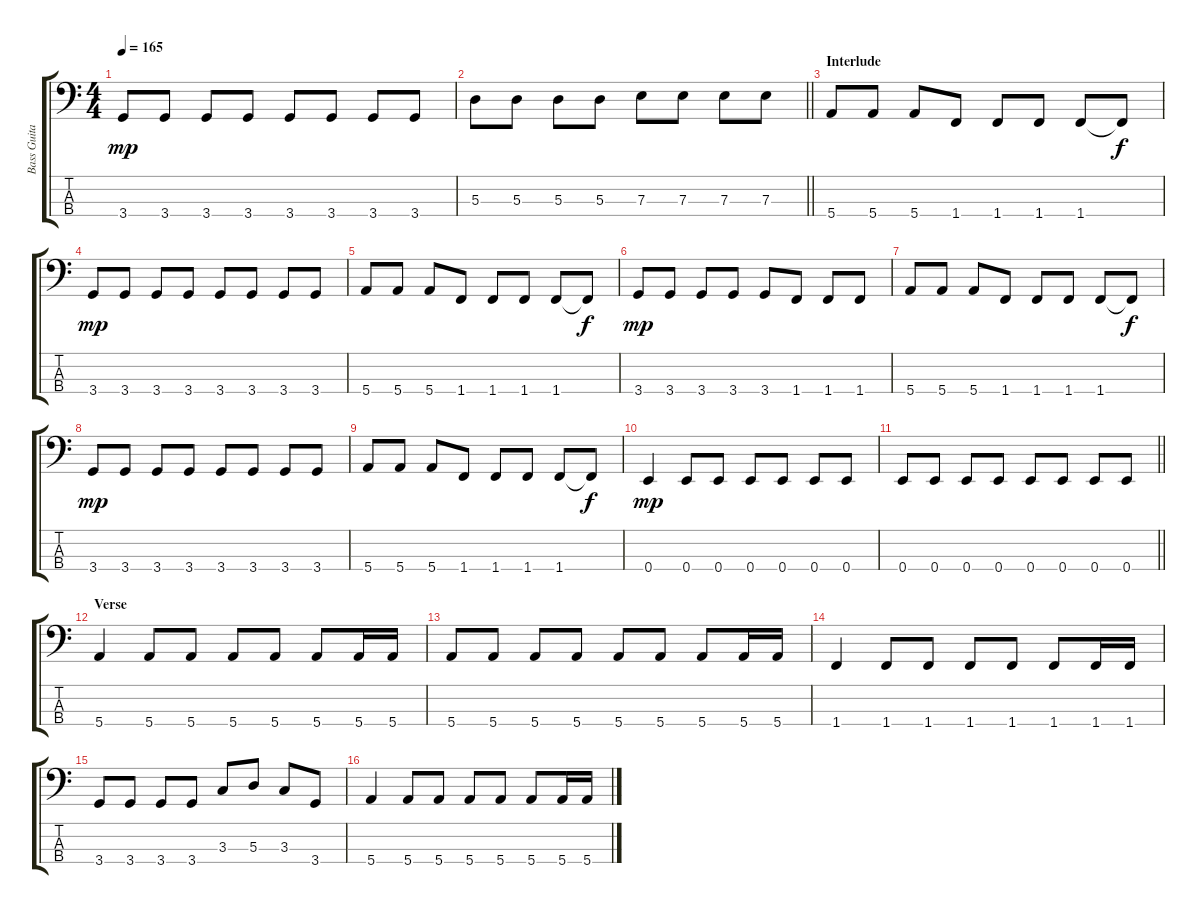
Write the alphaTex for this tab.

\track ("Bass Guitar" "Bass Guita") {instrument electricbassfinger}
\staff {score tabs}
\tuning (G2 D2 A1 E1) {hide}
\ts (4 4)
\tempo 165
\clef f4
\ks c
3.4.8{dy mp} 3.4.8 3.4.8 3.4.8 3.4.8 3.4.8 3.4.8 3.4.8 |
\barLineRight lightlight
5.3.8 5.3.8 5.3.8 5.3.8 7.3.8 7.3.8 7.3.8 7.3.8 |
\section ("" "Interlude")
5.4.8 5.4.8 5.4.8 1.4.8 1.4.8 1.4.8 1.4.8 1.4{t}.8{dy f} |
3.4.8{dy mp} 3.4.8 3.4.8 3.4.8 3.4.8 3.4.8 3.4.8 3.4.8 |
5.4.8 5.4.8 5.4.8 1.4.8 1.4.8 1.4.8 1.4.8 1.4{t}.8{dy f} |
3.4.8{dy mp} 3.4.8 3.4.8 3.4.8 3.4.8 1.4.8 1.4.8 1.4.8 |
5.4.8 5.4.8 5.4.8 1.4.8 1.4.8 1.4.8 1.4.8 1.4{t}.8{dy f} |
3.4.8{dy mp} 3.4.8 3.4.8 3.4.8 3.4.8 3.4.8 3.4.8 3.4.8 |
5.4.8 5.4.8 5.4.8 1.4.8 1.4.8 1.4.8 1.4.8 1.4{t}.8{dy f} |
0.4.4{dy mp} 0.4.8 0.4.8 0.4.8 0.4.8 0.4.8 0.4.8 |
\barLineRight lightlight
0.4.8 0.4.8 0.4.8 0.4.8 0.4.8 0.4.8 0.4.8 0.4.8 |
\section ("" "Verse")
5.4.4 5.4.8 5.4.8 5.4.8 5.4.8 5.4.8 5.4.16 5.4.16 |
5.4.8 5.4.8 5.4.8 5.4.8 5.4.8 5.4.8 5.4.8 5.4.16 5.4.16 |
1.4.4 1.4.8 1.4.8 1.4.8 1.4.8 1.4.8 1.4.16 1.4.16 |
3.4.8 3.4.8 3.4.8 3.4.8 3.3.8 5.3.8 3.3.8 3.4.8 |
5.4.4 5.4.8 5.4.8 5.4.8 5.4.8 5.4.8 5.4.16 5.4.16
